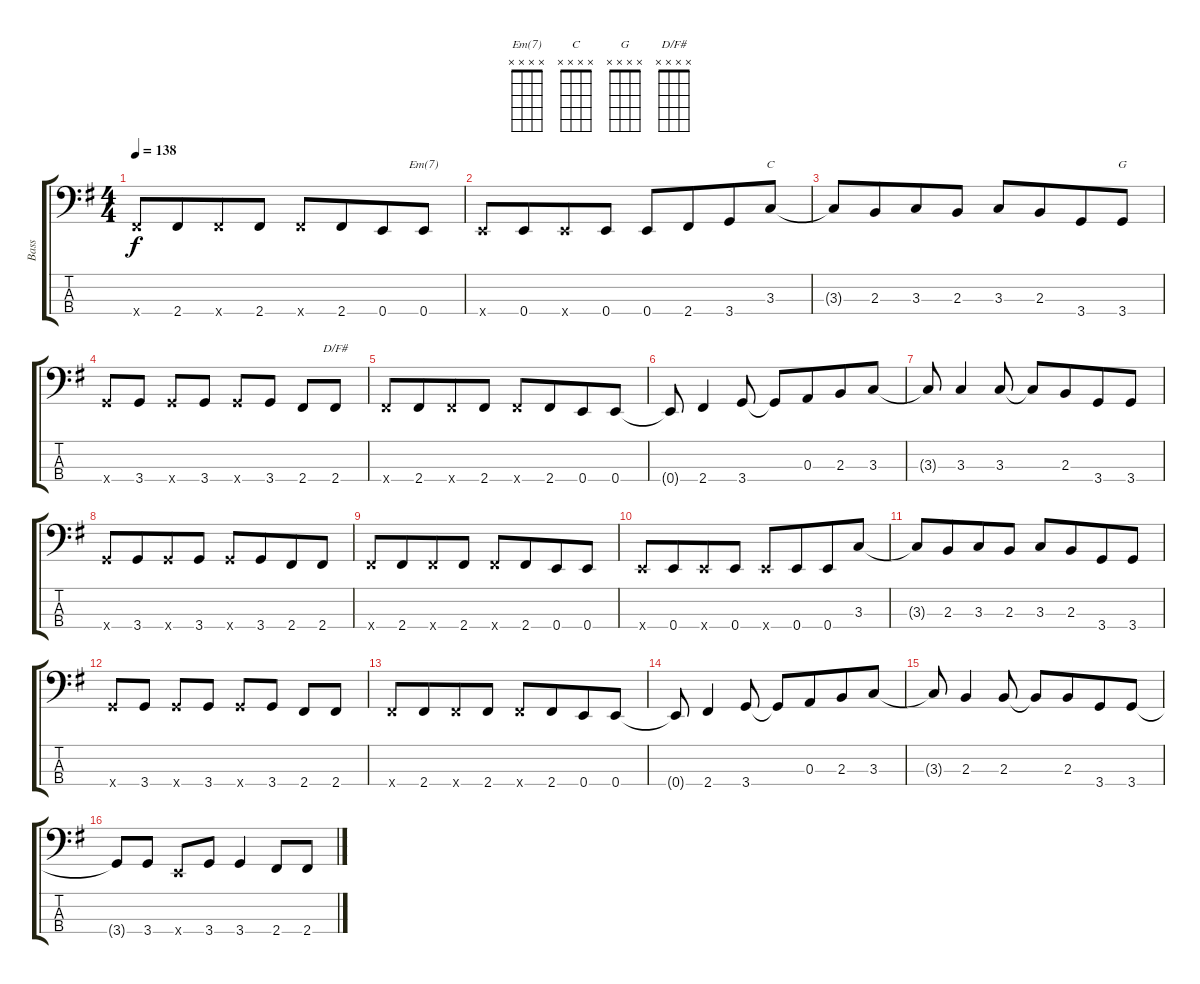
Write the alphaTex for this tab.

\track ("Bass" "Bass") {instrument electricbassfinger}
\staff {score tabs}
\tuning (G2 D2 A1 E1) {hide}
\chord ("Em(7)" x x x x)
\chord ("C" x x x x)
\chord ("G" x x x x)
\chord ("D/F#" x x x x)
\ts (4 4)
\tempo 138
\clef f4
\ks g
2.4{x}.8{dy f} 2.4.8{beam merge} 2.4{x}.8 2.4.8 2.4{x}.8 2.4.8{beam merge} 0.4.8 0.4.8{ch "Em(7)"} |
0.4{x}.8 0.4.8{beam merge} 0.4{x}.8 0.4.8 0.4.8 2.4.8{beam merge} 3.4.8 3.3.8{ch "C"} |
3.3{t}.8 2.3.8{beam merge} 3.3.8 2.3.8 3.3.8 2.3.8{beam merge} 3.4.8 3.4.8{ch "G"} |
3.4{x}.8 3.4.8 3.4{x}.8 3.4.8 3.4{x}.8 3.4.8 2.4.8 2.4.8{ch "D/F#"} |
2.4{x}.8 2.4.8{beam merge} 2.4{x}.8 2.4.8 2.4{x}.8 2.4.8{beam merge} 0.4.8 0.4.8 |
0.4{t}.8 2.4.4 3.4.8 3.4{t}.8 0.3.8{beam merge} 2.3.8 3.3.8 |
3.3{t}.8 3.3.4 3.3.8 3.3{t}.8 2.3.8{beam merge} 3.4.8 3.4.8 |
3.4{x}.8 3.4.8{beam merge} 3.4{x}.8 3.4.8 3.4{x}.8 3.4.8{beam merge} 2.4.8 2.4.8 |
2.4{x}.8 2.4.8{beam merge} 2.4{x}.8 2.4.8 2.4{x}.8 2.4.8{beam merge} 0.4.8 0.4.8 |
0.4{x}.8 0.4.8{beam merge} 0.4{x}.8 0.4.8 0.4{x}.8 0.4.8{beam merge} 0.4.8 3.3.8 |
3.3{t}.8 2.3.8{beam merge} 3.3.8 2.3.8 3.3.8 2.3.8{beam merge} 3.4.8 3.4.8 |
3.4{x}.8 3.4.8 3.4{x}.8 3.4.8 3.4{x}.8 3.4.8 2.4.8 2.4.8 |
2.4{x}.8 2.4.8{beam merge} 2.4{x}.8 2.4.8 2.4{x}.8 2.4.8{beam merge} 0.4.8 0.4.8 |
0.4{t}.8 2.4.4 3.4.8 3.4{t}.8 0.3.8{beam merge} 2.3.8 3.3.8 |
3.3{t}.8 2.3.4 2.3.8 2.3{t}.8 2.3.8{beam merge} 3.4.8 3.4.8 |
3.4{t}.8 3.4.8 0.4{x}.8 3.4.8 3.4.4 2.4.8 2.4.8
